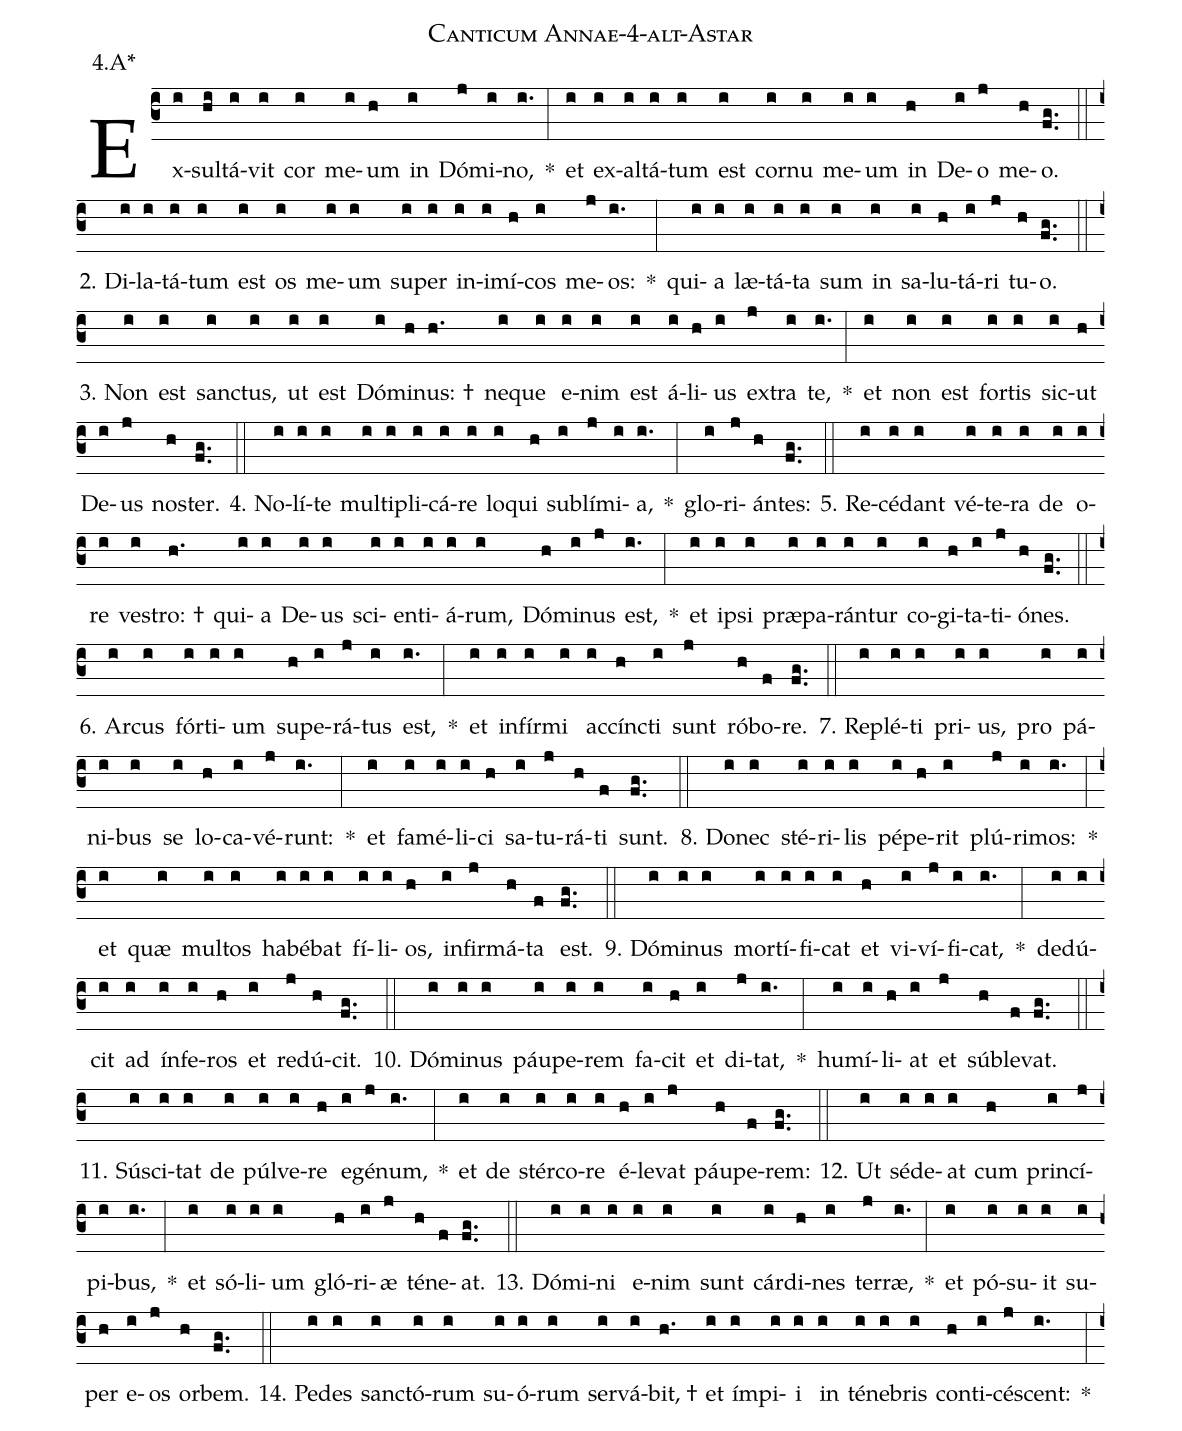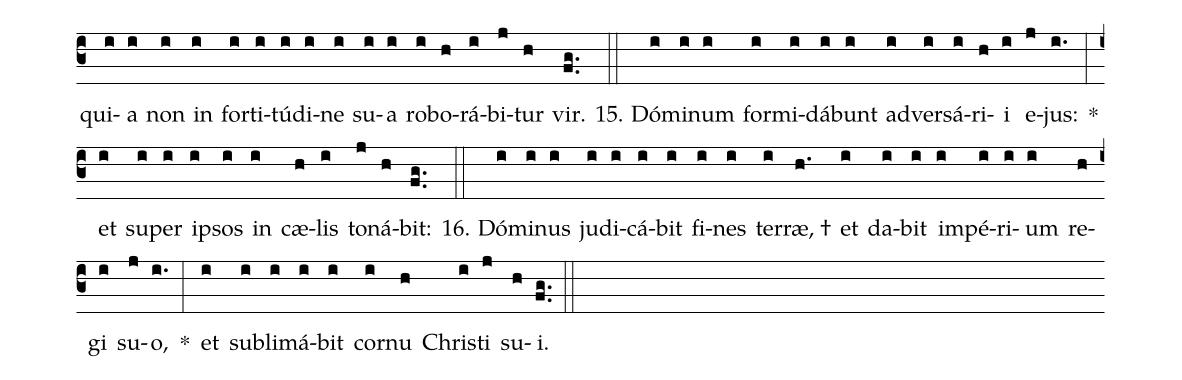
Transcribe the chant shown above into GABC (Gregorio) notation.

name: Canticum Annae-4-alt-Astar;
annotation: 4.A*;
%%
(c3)Ex(i)sul(hi)tá(i)vit(i) cor(i) me(i)um(h) in(i) Dó(j)mi(i)no,(i.) *(:) et(i) ex(i)al(i)tá(i)tum(i) est(i) cor(i)nu(i) me(i)um(i) in(h) De(i)o(j) me(h)o.(fg..) (::)
2. Di(i)la(i)tá(i)tum(i) est(i) os(i) me(i)um(i) su(i)per(i) in(i)i(i)mí(h)cos(i) me(j)os:(i.) *(:) qui(i)a(i) læ(i)tá(i)ta(i) sum(i) in(i) sa(i)lu(h)tá(i)ri(j) tu(h)o.(fg..) (::)
3. Non(i) est(i) sanc(i)tus,(i) ut(i) est(i) Dó(i)mi(h)nus: †(h.) ne(i)que(i) e(i)nim(i) est(i) á(i)li(h)us(i) ex(j)tra(i) te,(i.) *(:) et(i) non(i) est(i) for(i)tis(i) sic(i)ut(h) De(i)us(j) nos(h)ter.(fg..) (::)
4. No(i)lí(i)te(i) mul(i)ti(i)pli(i)cá(i)re(i) lo(i)qui(h) sub(i)lí(j)mi(i)a,(i.) *(:) glo(i)ri(j)án(h)tes:(fg..) (::)
5. Re(i)cé(i)dant(i) vé(i)te(i)ra(i) de(i) o(i)re(i) ves(i)tro: †(h.) qui(i)a(i) De(i)us(i) sci(i)en(i)ti(i)á(i)rum,(i) Dó(h)mi(i)nus(j) est,(i.) *(:) et(i) ip(i)si(i) præ(i)pa(i)rán(i)tur(i) co(i)gi(h)ta(i)ti(j)ó(h)nes.(fg..) (::)
6. Ar(i)cus(i) fór(i)ti(i)um(i) su(h)pe(i)rá(j)tus(i) est,(i.) *(:) et(i) in(i)fír(i)mi(i) ac(i)cínc(h)ti(i) sunt(j) ró(h)bo(f)re.(fg..) (::)
7. Re(i)plé(i)ti(i) pri(i)us,(i) pro(i) pá(i)ni(i)bus(i) se(i) lo(h)ca(i)vé(j)runt:(i.) *(:) et(i) fa(i)mé(i)li(i)ci(h) sa(i)tu(j)rá(h)ti(f) sunt.(fg..) (::)
8. Do(i)nec(i) sté(i)ri(i)lis(i) pé(i)pe(h)rit(i) plú(j)ri(i)mos:(i.) *(:) et(i) quæ(i) mul(i)tos(i) ha(i)bé(i)bat(i) fí(i)li(i)os,(h) in(i)fir(j)má(h)ta(f) est.(fg..) (::)
9. Dó(i)mi(i)nus(i) mor(i)tí(i)fi(i)cat(i) et(h) vi(i)ví(j)fi(i)cat,(i.) *(:) de(i)dú(i)cit(i) ad(i) ín(i)fe(i)ros(h) et(i) re(j)dú(h)cit.(fg..) (::)
10. Dó(i)mi(i)nus(i) páu(i)pe(i)rem(i) fa(i)cit(h) et(i) di(j)tat,(i.) *(:) hu(i)mí(i)li(h)at(i) et(j) súb(h)le(f)vat.(fg..) (::)
11. Sú(i)sci(i)tat(i) de(i) púl(i)ve(i)re(h) e(i)gé(j)num,(i.) *(:) et(i) de(i) stér(i)co(i)re(i) é(h)le(i)vat(j) páu(h)pe(f)rem:(fg..) (::)
12. Ut(i) sé(i)de(i)at(i) cum(h) prin(i)cí(j)pi(i)bus,(i.) *(:) et(i) só(i)li(i)um(i) gló(h)ri(i)æ(j) té(h)ne(f)at.(fg..) (::)
13. Dó(i)mi(i)ni(i) e(i)nim(i) sunt(i) cár(i)di(h)nes(i) ter(j)ræ,(i.) *(:) et(i) pó(i)su(i)it(i) su(i)per(h) e(i)os(j) or(h)bem.(fg..) (::)
14. Pe(i)des(i) sanc(i)tó(i)rum(i) su(i)ó(i)rum(i) ser(i)vá(i)bit, †(h.) et(i) ím(i)pi(i)i(i) in(i) té(i)ne(i)bris(i) con(h)ti(i)cé(j)scent:(i.) *(:) qui(i)a(i) non(i) in(i) for(i)ti(i)tú(i)di(i)ne(i) su(i)a(i) ro(i)bo(h)rá(i)bi(j)tur(h) vir.(fg..) (::)
15. Dó(i)mi(i)num(i) for(i)mi(i)dá(i)bunt(i) ad(i)ver(i)sá(i)ri(h)i(i) e(j)jus:(i.) *(:) et(i) su(i)per(i) ip(i)sos(i) in(i) cæ(h)lis(i) to(j)ná(h)bit:(fg..) (::)
16. Dó(i)mi(i)nus(i) ju(i)di(i)cá(i)bit(i) fi(i)nes(i) ter(i)ræ, †(h.) et(i) da(i)bit(i) im(i)pé(i)ri(i)um(i) re(h)gi(i) su(j)o,(i.) *(:) et(i) sub(i)li(i)má(i)bit(i) cor(i)nu(h) Chris(i)ti(j) su(h)i.(fg..) (::)
